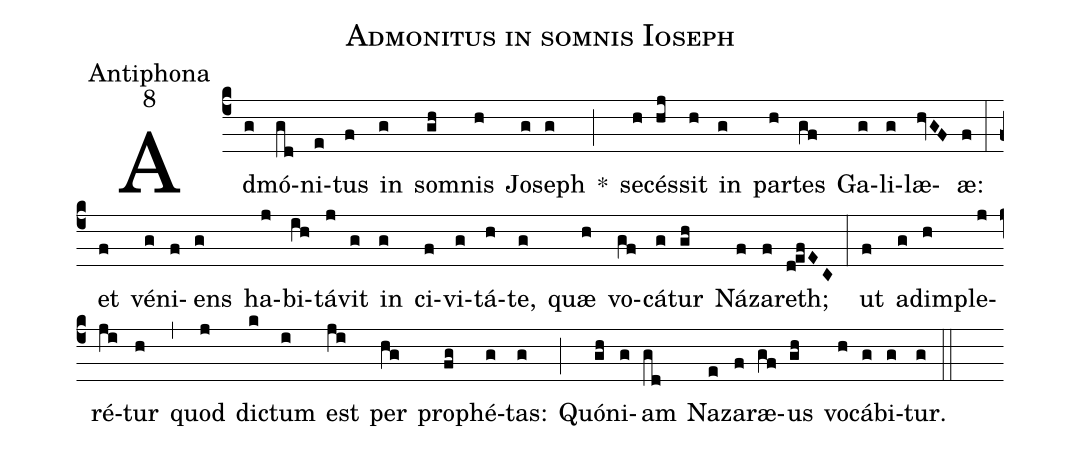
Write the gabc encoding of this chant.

name:Admonitus in somnis Ioseph;
office-part:Antiphona;
mode:8;
%%
(c4) Ad(g)mó(gd)ni(e)tus(f) in(g) so(gh)mnis(h) Jo(g)seph(g) *(;) se(h)cés(hj)sit(h) in(g) par(h)tes(gf) Ga(g)li(g)læ(hvGF)æ:(f) (:)
et(f) vé(g)ni(f)ens(g) ha(j)bi(ih)tá(j)vit(g) in(g) ci(f)vi(g)tá(h)te,(g) quæ(h) vo(gf)cá(g)tur(gh) Ná(f)za(f)reth;(d!efEC) (:) ut(f) ad(g)im(h)ple(j)ré(ji)tur(h) (,)
quod(j) di(k)ctum(i) est(ji) per(hg) pro(fg)phé(g)tas:(g) (;)
Quó(gh)ni(g)am(gd) Na(e)za(f)ræ(gf)us(gh) vo(h)cá(g)bi(g)tur.(g) (::)
